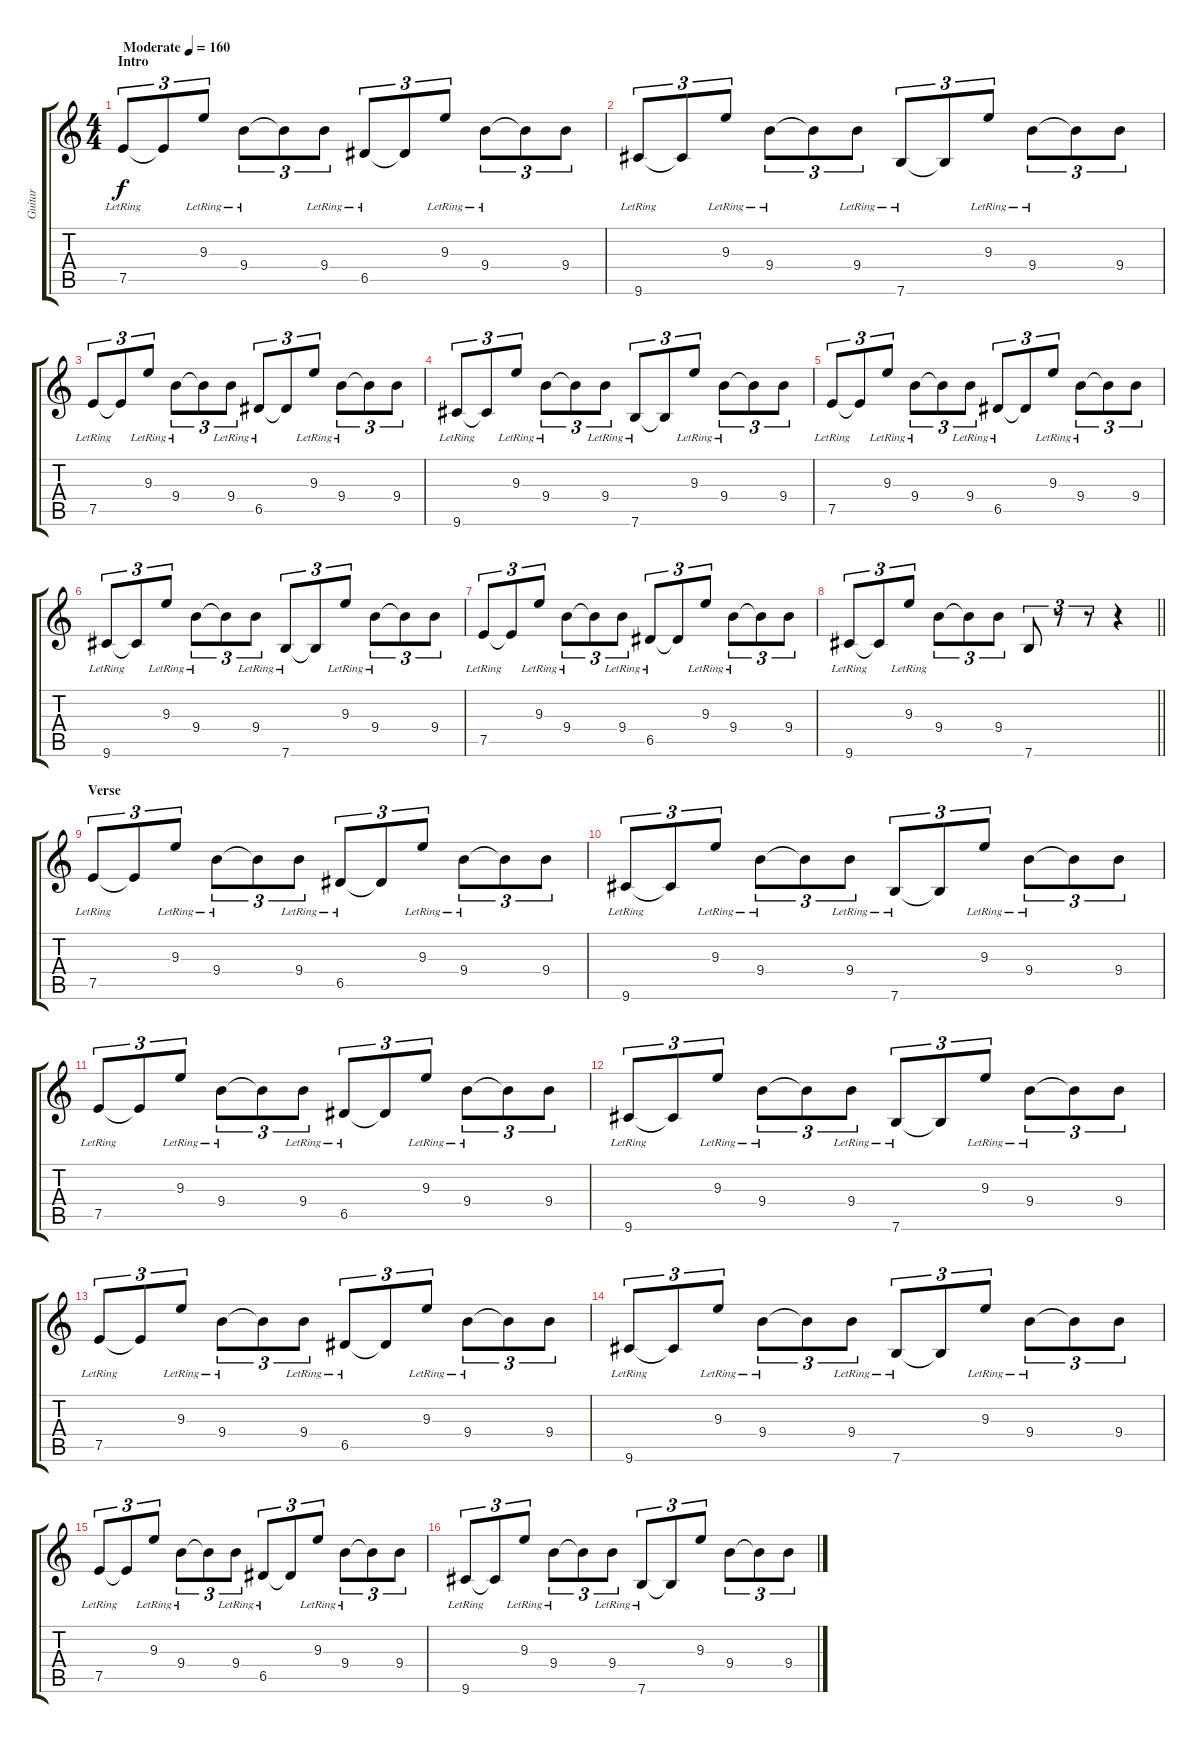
\track ("Guitar" "Guitar") {instrument electricguitarmuted}
\staff {score tabs}
\tuning (E4 B3 G3 D3 A2 E2) {hide}
\ts (4 4)
\section ("" "Intro")
\tempo (160 "Moderate")
\clef g2
\ks c
7.5{lr}.8{tu (3 2) dy f instrument electricguitarmuted} 7.5{t}.8{tu (3 2)} 9.3{lr}.8{tu (3 2)} 9.4{lr}.8{tu (3 2)} 9.4{t}.8{tu (3 2)} 9.4{lr}.8{tu (3 2)} 6.5{lr}.8{tu (3 2)} 6.5{t}.8{tu (3 2)} 9.3{lr}.8{tu (3 2)} 9.4{lr}.8{tu (3 2)} 9.4{t}.8{tu (3 2)} 9.4.8{tu (3 2)} |
9.6{lr}.8{tu (3 2)} 9.6{t}.8{tu (3 2)} 9.3{lr}.8{tu (3 2)} 9.4{lr}.8{tu (3 2)} 9.4{t}.8{tu (3 2)} 9.4{lr}.8{tu (3 2)} 7.6{lr}.8{tu (3 2)} 7.6{t}.8{tu (3 2)} 9.3{lr}.8{tu (3 2)} 9.4{lr}.8{tu (3 2)} 9.4{t}.8{tu (3 2)} 9.4.8{tu (3 2)} |
7.5{lr}.8{tu (3 2)} 7.5{t}.8{tu (3 2)} 9.3{lr}.8{tu (3 2)} 9.4{lr}.8{tu (3 2)} 9.4{t}.8{tu (3 2)} 9.4{lr}.8{tu (3 2)} 6.5{lr}.8{tu (3 2)} 6.5{t}.8{tu (3 2)} 9.3{lr}.8{tu (3 2)} 9.4{lr}.8{tu (3 2)} 9.4{t}.8{tu (3 2)} 9.4.8{tu (3 2)} |
9.6{lr}.8{tu (3 2)} 9.6{t}.8{tu (3 2)} 9.3{lr}.8{tu (3 2)} 9.4{lr}.8{tu (3 2)} 9.4{t}.8{tu (3 2)} 9.4{lr}.8{tu (3 2)} 7.6{lr}.8{tu (3 2)} 7.6{t}.8{tu (3 2)} 9.3{lr}.8{tu (3 2)} 9.4{lr}.8{tu (3 2)} 9.4{t}.8{tu (3 2)} 9.4.8{tu (3 2)} |
7.5{lr}.8{tu (3 2)} 7.5{t}.8{tu (3 2)} 9.3{lr}.8{tu (3 2)} 9.4{lr}.8{tu (3 2)} 9.4{t}.8{tu (3 2)} 9.4{lr}.8{tu (3 2)} 6.5{lr}.8{tu (3 2)} 6.5{t}.8{tu (3 2)} 9.3{lr}.8{tu (3 2)} 9.4{lr}.8{tu (3 2)} 9.4{t}.8{tu (3 2)} 9.4.8{tu (3 2)} |
9.6{lr}.8{tu (3 2)} 9.6{t}.8{tu (3 2)} 9.3{lr}.8{tu (3 2)} 9.4{lr}.8{tu (3 2)} 9.4{t}.8{tu (3 2)} 9.4{lr}.8{tu (3 2)} 7.6{lr}.8{tu (3 2)} 7.6{t}.8{tu (3 2)} 9.3{lr}.8{tu (3 2)} 9.4{lr}.8{tu (3 2)} 9.4{t}.8{tu (3 2)} 9.4.8{tu (3 2)} |
7.5{lr}.8{tu (3 2)} 7.5{t}.8{tu (3 2)} 9.3{lr}.8{tu (3 2)} 9.4{lr}.8{tu (3 2)} 9.4{t}.8{tu (3 2)} 9.4{lr}.8{tu (3 2)} 6.5{lr}.8{tu (3 2)} 6.5{t}.8{tu (3 2)} 9.3{lr}.8{tu (3 2)} 9.4{lr}.8{tu (3 2)} 9.4{t}.8{tu (3 2)} 9.4.8{tu (3 2)} |
\barLineRight lightlight
9.6{lr}.8{tu (3 2)} 9.6{t}.8{tu (3 2)} 9.3{lr}.8{tu (3 2)} 9.4.8{tu (3 2)} 9.4{t}.8{tu (3 2)} 9.4.8{tu (3 2)} 7.6.8{tu (3 2)} r.8{tu (3 2)} r.8{tu (3 2)} r.4 |
\section ("" "Verse")
7.5{lr}.8{tu (3 2) volume 7 balance 8} 7.5{t}.8{tu (3 2)} 9.3{lr}.8{tu (3 2)} 9.4{lr}.8{tu (3 2)} 9.4{t}.8{tu (3 2)} 9.4{lr}.8{tu (3 2)} 6.5{lr}.8{tu (3 2)} 6.5{t}.8{tu (3 2)} 9.3{lr}.8{tu (3 2)} 9.4{lr}.8{tu (3 2)} 9.4{t}.8{tu (3 2)} 9.4.8{tu (3 2)} |
9.6{lr}.8{tu (3 2)} 9.6{t}.8{tu (3 2)} 9.3{lr}.8{tu (3 2)} 9.4{lr}.8{tu (3 2)} 9.4{t}.8{tu (3 2)} 9.4{lr}.8{tu (3 2)} 7.6{lr}.8{tu (3 2)} 7.6{t}.8{tu (3 2)} 9.3{lr}.8{tu (3 2)} 9.4{lr}.8{tu (3 2)} 9.4{t}.8{tu (3 2)} 9.4.8{tu (3 2)} |
7.5{lr}.8{tu (3 2)} 7.5{t}.8{tu (3 2)} 9.3{lr}.8{tu (3 2)} 9.4{lr}.8{tu (3 2)} 9.4{t}.8{tu (3 2)} 9.4{lr}.8{tu (3 2)} 6.5{lr}.8{tu (3 2)} 6.5{t}.8{tu (3 2)} 9.3{lr}.8{tu (3 2)} 9.4{lr}.8{tu (3 2)} 9.4{t}.8{tu (3 2)} 9.4.8{tu (3 2)} |
9.6{lr}.8{tu (3 2)} 9.6{t}.8{tu (3 2)} 9.3{lr}.8{tu (3 2)} 9.4{lr}.8{tu (3 2)} 9.4{t}.8{tu (3 2)} 9.4{lr}.8{tu (3 2)} 7.6{lr}.8{tu (3 2)} 7.6{t}.8{tu (3 2)} 9.3{lr}.8{tu (3 2)} 9.4{lr}.8{tu (3 2)} 9.4{t}.8{tu (3 2)} 9.4.8{tu (3 2)} |
7.5{lr}.8{tu (3 2)} 7.5{t}.8{tu (3 2)} 9.3{lr}.8{tu (3 2)} 9.4{lr}.8{tu (3 2)} 9.4{t}.8{tu (3 2)} 9.4{lr}.8{tu (3 2)} 6.5{lr}.8{tu (3 2)} 6.5{t}.8{tu (3 2)} 9.3{lr}.8{tu (3 2)} 9.4{lr}.8{tu (3 2)} 9.4{t}.8{tu (3 2)} 9.4.8{tu (3 2)} |
9.6{lr}.8{tu (3 2)} 9.6{t}.8{tu (3 2)} 9.3{lr}.8{tu (3 2)} 9.4{lr}.8{tu (3 2)} 9.4{t}.8{tu (3 2)} 9.4{lr}.8{tu (3 2)} 7.6{lr}.8{tu (3 2)} 7.6{t}.8{tu (3 2)} 9.3{lr}.8{tu (3 2)} 9.4{lr}.8{tu (3 2)} 9.4{t}.8{tu (3 2)} 9.4.8{tu (3 2)} |
7.5{lr}.8{tu (3 2)} 7.5{t}.8{tu (3 2)} 9.3{lr}.8{tu (3 2)} 9.4{lr}.8{tu (3 2)} 9.4{t}.8{tu (3 2)} 9.4{lr}.8{tu (3 2)} 6.5{lr}.8{tu (3 2)} 6.5{t}.8{tu (3 2)} 9.3{lr}.8{tu (3 2)} 9.4{lr}.8{tu (3 2)} 9.4{t}.8{tu (3 2)} 9.4.8{tu (3 2)} |
9.6{lr}.8{tu (3 2)} 9.6{t}.8{tu (3 2)} 9.3{lr}.8{tu (3 2)} 9.4{lr}.8{tu (3 2)} 9.4{t}.8{tu (3 2)} 9.4{lr}.8{tu (3 2)} 7.6{lr}.8{tu (3 2)} 7.6{t}.8{tu (3 2)} 9.3.8{tu (3 2)} 9.4.8{tu (3 2)} 9.4{t}.8{tu (3 2)} 9.4.8{tu (3 2)}
